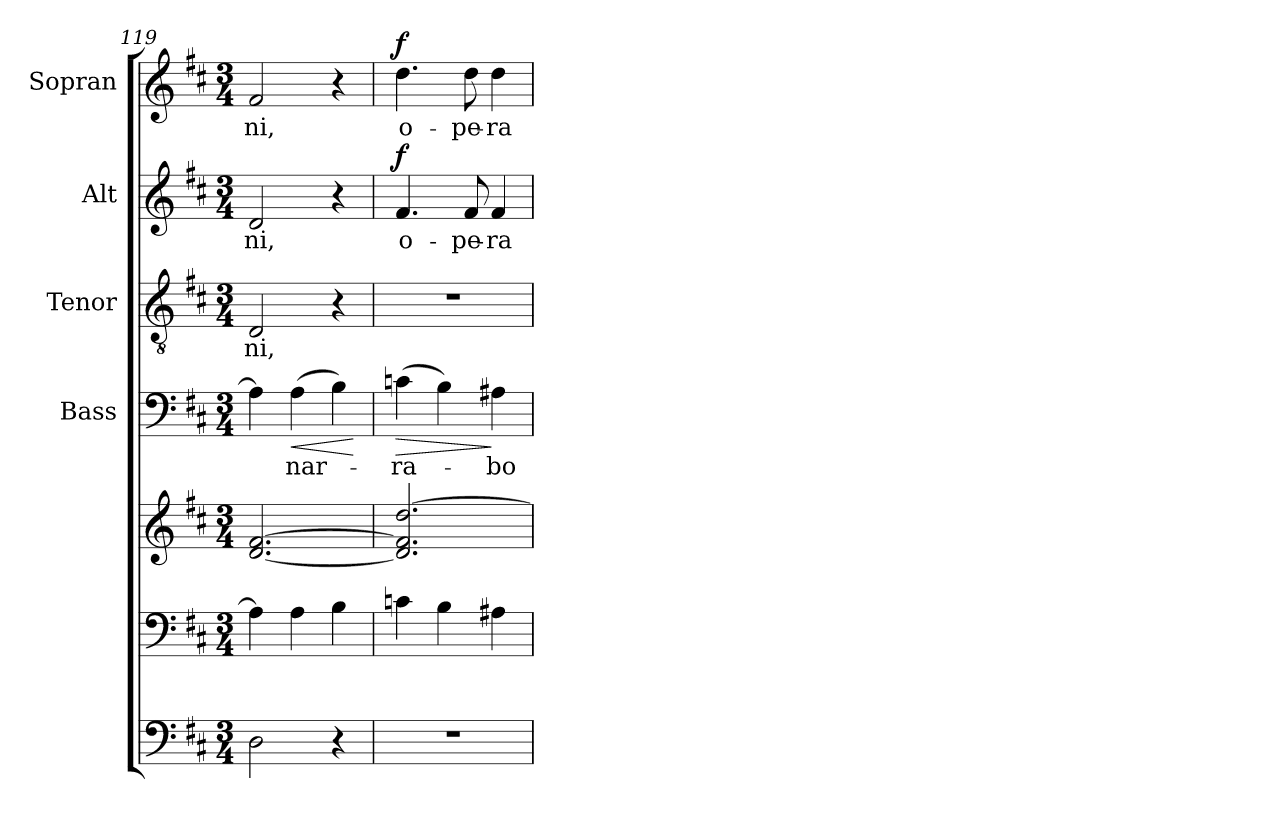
**kern	**kern	**kern	**kern	**text	**dynam	**kern	**text	**kern	**text	**dynam	**kern	**text	**dynam
*part6	*part5	*part5	*part4	*part4	*part4	*part3	*part3	*part2	*part2	*part2	*part1	*part1	*part1
*staff7	*staff6	*staff5	*staff4	*staff4	*staff4	*staff3	*staff3	*staff2	*staff2	*staff2	*staff1	*staff1	*staff1
*	*	*	*I"Bass	*	*	*I"Tenor	*	*I"Alt	*	*	*I"Sopran	*	*
*	*	*	*I'B.	*	*	*I'T.	*	*I'A.	*	*	*I'S.	*	*
*clefF4	*clefF4	*clefG2	*clefF4	*	*	*clefGv2	*	*clefG2	*	*	*clefG2	*	*
*k[f#c#]	*k[f#c#]	*k[f#c#]	*k[f#c#]	*	*	*k[f#c#]	*	*k[f#c#]	*	*	*k[f#c#]	*	*
*D:	*D:	*D:	*D:	*	*	*D:	*	*D:	*	*	*D:	*	*
*M3/4	*M3/4	*M3/4	*M3/4	*	*	*M3/4	*	*M3/4	*	*	*M3/4	*	*
=119	=119	=119	=119	=119	=119	=119	=119	=119	=119	=119	=119	=119	=119
!	!	!	!	!	!	!	!LO:LY:b	!	!LO:LY:b	!	!	!LO:LY:b	!
2D\	4A\]	[2.d/ [2.f#/	4A\]	.	.	2D/	-ni,	2d/	-ni,	.	2f#/	-ni,	.
!	!	!	!	!LO:LY:b	!LO:HP:b	!	!	!	!	!	!	!	!
.	4A\	.	(>4A\	nar-	<	.	.	.	.	.	.	.	.
4r	4B\	.	4B\)	.	.	4r	.	4r	.	.	4r	.	.
.	.	.	.	.	[	.	.	.	.	.	.	.	.
=120	=120	=120	=120	=120	=120	=120	=120	=120	=120	=120	=120	=120	=120
!	!	!	!	!LO:LY:b	!LO:HP:b	!	!	!	!LO:LY:b	!LO:DY:a	!	!LO:LY:b	!LO:DY:a
2.r	4cn\	2.d/] 2.f#/] [>2.dd/	(>4cn\	-ra-	>	2.r	.	4.f#/	o-	f	4.dd\	o-	f
.	4B\	.	4B\)	.	.	.	.	.	.	.	.	.	.
!	!	!	!	!	!	!	!	!	!LO:LY:b	!	!	!LO:LY:b	!
.	.	.	.	.	.	.	.	8f#/	-pe-	.	8dd\	-pe-	.
!	!	!	!	!LO:LY:b	!	!	!	!	!LO:LY:b	!	!	!LO:LY:b	!
.	4A#X\	.	4A#X\	-bo	]	.	.	4f#/	-ra	.	4dd\	-ra	.
=	=	=	=	=	=	=	=	=	=	=	=	=	=
*-	*-	*-	*-	*-	*-	*-	*-	*-	*-	*-	*-	*-	*-
